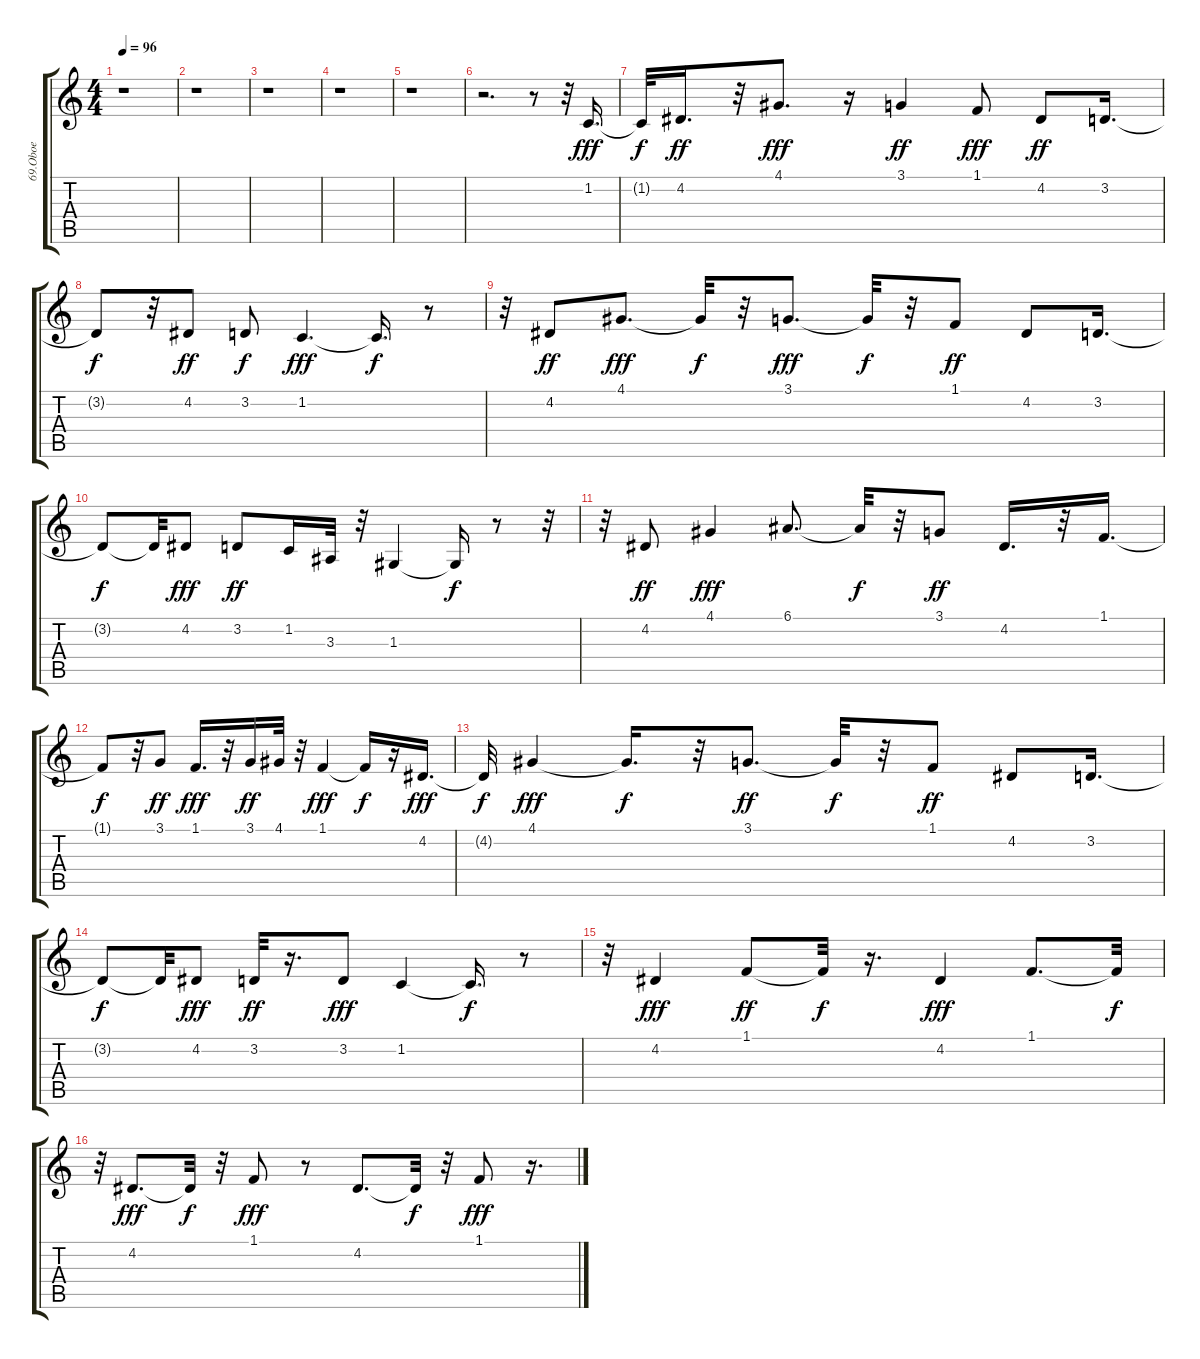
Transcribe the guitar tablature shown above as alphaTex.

\track ("69.Oboe" "69.Oboe") {instrument oboe}
\staff {score tabs}
\tuning (E4 B3 G3 D3 A2 E2) {hide}
\ts (4 4)
\tempo 96
\clef g2
\ks c
r.1{dy f} |
r.1 |
r.1 |
r.1 |
r.1 |
r.2{d} r.8 r.32 1.2.16{d dy fff} |
1.2{t}.32{dy f} 4.2.16{d dy ff} r.32 4.1.8{d dy fff} r.16 3.1.4{dy ff} 1.1.8{dy fff} 4.2.8{dy ff} 3.2.16{d} |
3.2{t}.8{dy f} r.32 4.2.8{dy ff} 3.2.8{dy f} 1.2.4{d dy fff} 1.2{t}.16{d dy f} r.8 |
r.32 4.2.8{dy ff} 4.1.8{d dy fff} 4.1{t}.32{dy f} r.32 3.1.8{d dy fff} 3.1{t}.32{dy f} r.32 1.1.8{dy ff} 4.2.8 3.2.16{d} |
3.2{t}.8{dy f} 3.2{t}.32 4.2.8{dy fff} 3.2.8{dy ff} 1.2.16 3.3.32 r.32 1.3.4 1.3{t}.16{dy f} r.8 r.32 |
r.32 4.2.8{dy ff} 4.1.4{dy fff} 6.1.8{d} 6.1{t}.32{dy f} r.32 3.1.8{dy ff} 4.2.16{d} r.32 1.1.16{d} |
1.1{t}.8{dy f} r.32 3.1.8{dy ff} 1.1.16{d dy fff} r.32 3.1.16{dy ff} 4.1.32 r.32 1.1.4{dy fff} 1.1{t}.16{dy f} r.16 4.2.16{d dy fff} |
4.2{t}.32{dy f} 4.1.4{dy fff} 4.1{t}.16{d dy f} r.32 3.1.8{d dy ff} 3.1{t}.32{dy f} r.32 1.1.8{dy ff} 4.2.8 3.2.16{d} |
3.2{t}.8{dy f} 3.2{t}.32 4.2.8{dy fff} 3.2.32{dy ff} r.16{d} 3.2.8{dy fff} 1.2.4 1.2{t}.16{d dy f} r.8 |
r.32 4.2.4{dy fff} 1.1.8{dy ff} 1.1{t}.32{dy f} r.16{d} 4.2.4{dy fff} 1.1.8{d} 1.1{t}.32{dy f} |
r.32 4.2.8{d dy fff} 4.2{t}.32{dy f} r.32 1.1.8{dy fff} r.8 4.2.8{d} 4.2{t}.32{dy f} r.32 1.1.8{dy fff} r.16{d}
